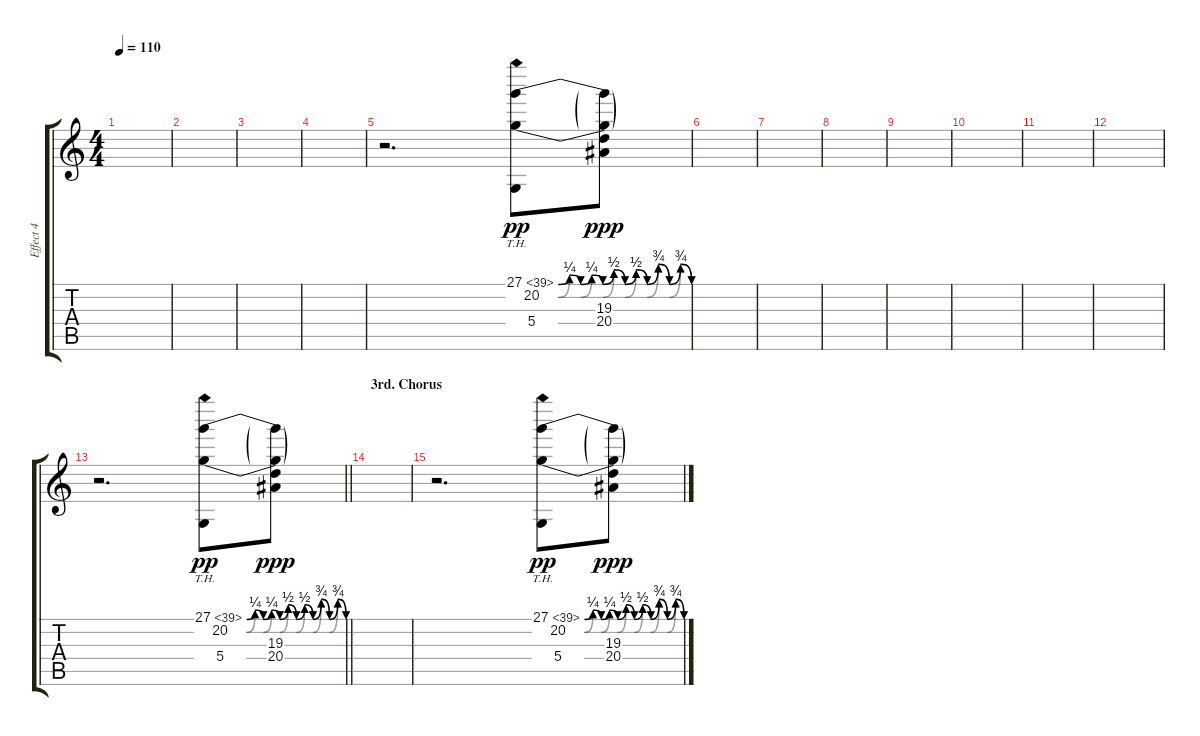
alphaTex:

\track ("Effect 4" "Effect 4") {instrument churchorgan}
\staff {score tabs}
\tuning (E4 B3 G3 D3 A2 E2) {hide}
\ts (4 4)
\tempo 110
\clef g2
\ks c
|
|
|
|
r.2{d} (27.1{be (custom 0 0 5 1 10 0 15 1 20 0 25 2 30 0 35 2 40 0 45 3 50 0 55 3 60 0) th 12} 20.2{be (custom 0 0 5 1 10 0 15 1 20 0 25 2 30 0 35 2 40 0 45 3 50 0 55 3 60 0)} 5.4).8{dy pp} (27.1{t} 20.2{t} 19.3 20.4).8{dy ppp} |
|
|
|
|
|
|
|
\barLineRight lightlight
r.2{d} (27.1{be (custom 0 0 5 1 10 0 15 1 20 0 25 2 30 0 35 2 40 0 45 3 50 0 55 3 60 0) th 12} 20.2{be (custom 0 0 5 1 10 0 15 1 20 0 25 2 30 0 35 2 40 0 45 3 50 0 55 3 60 0)} 5.4).8{dy pp} (27.1{t} 20.2{t} 19.3 20.4).8{dy ppp} |
\section ("" "3rd. Chorus")
|
r.2{d} (27.1{be (custom 0 0 5 1 10 0 15 1 20 0 25 2 30 0 35 2 40 0 45 3 50 0 55 3 60 0) th 12} 20.2{be (custom 0 0 5 1 10 0 15 1 20 0 25 2 30 0 35 2 40 0 45 3 50 0 55 3 60 0)} 5.4).8{dy pp} (27.1{t} 20.2{t} 19.3 20.4).8{dy ppp}
